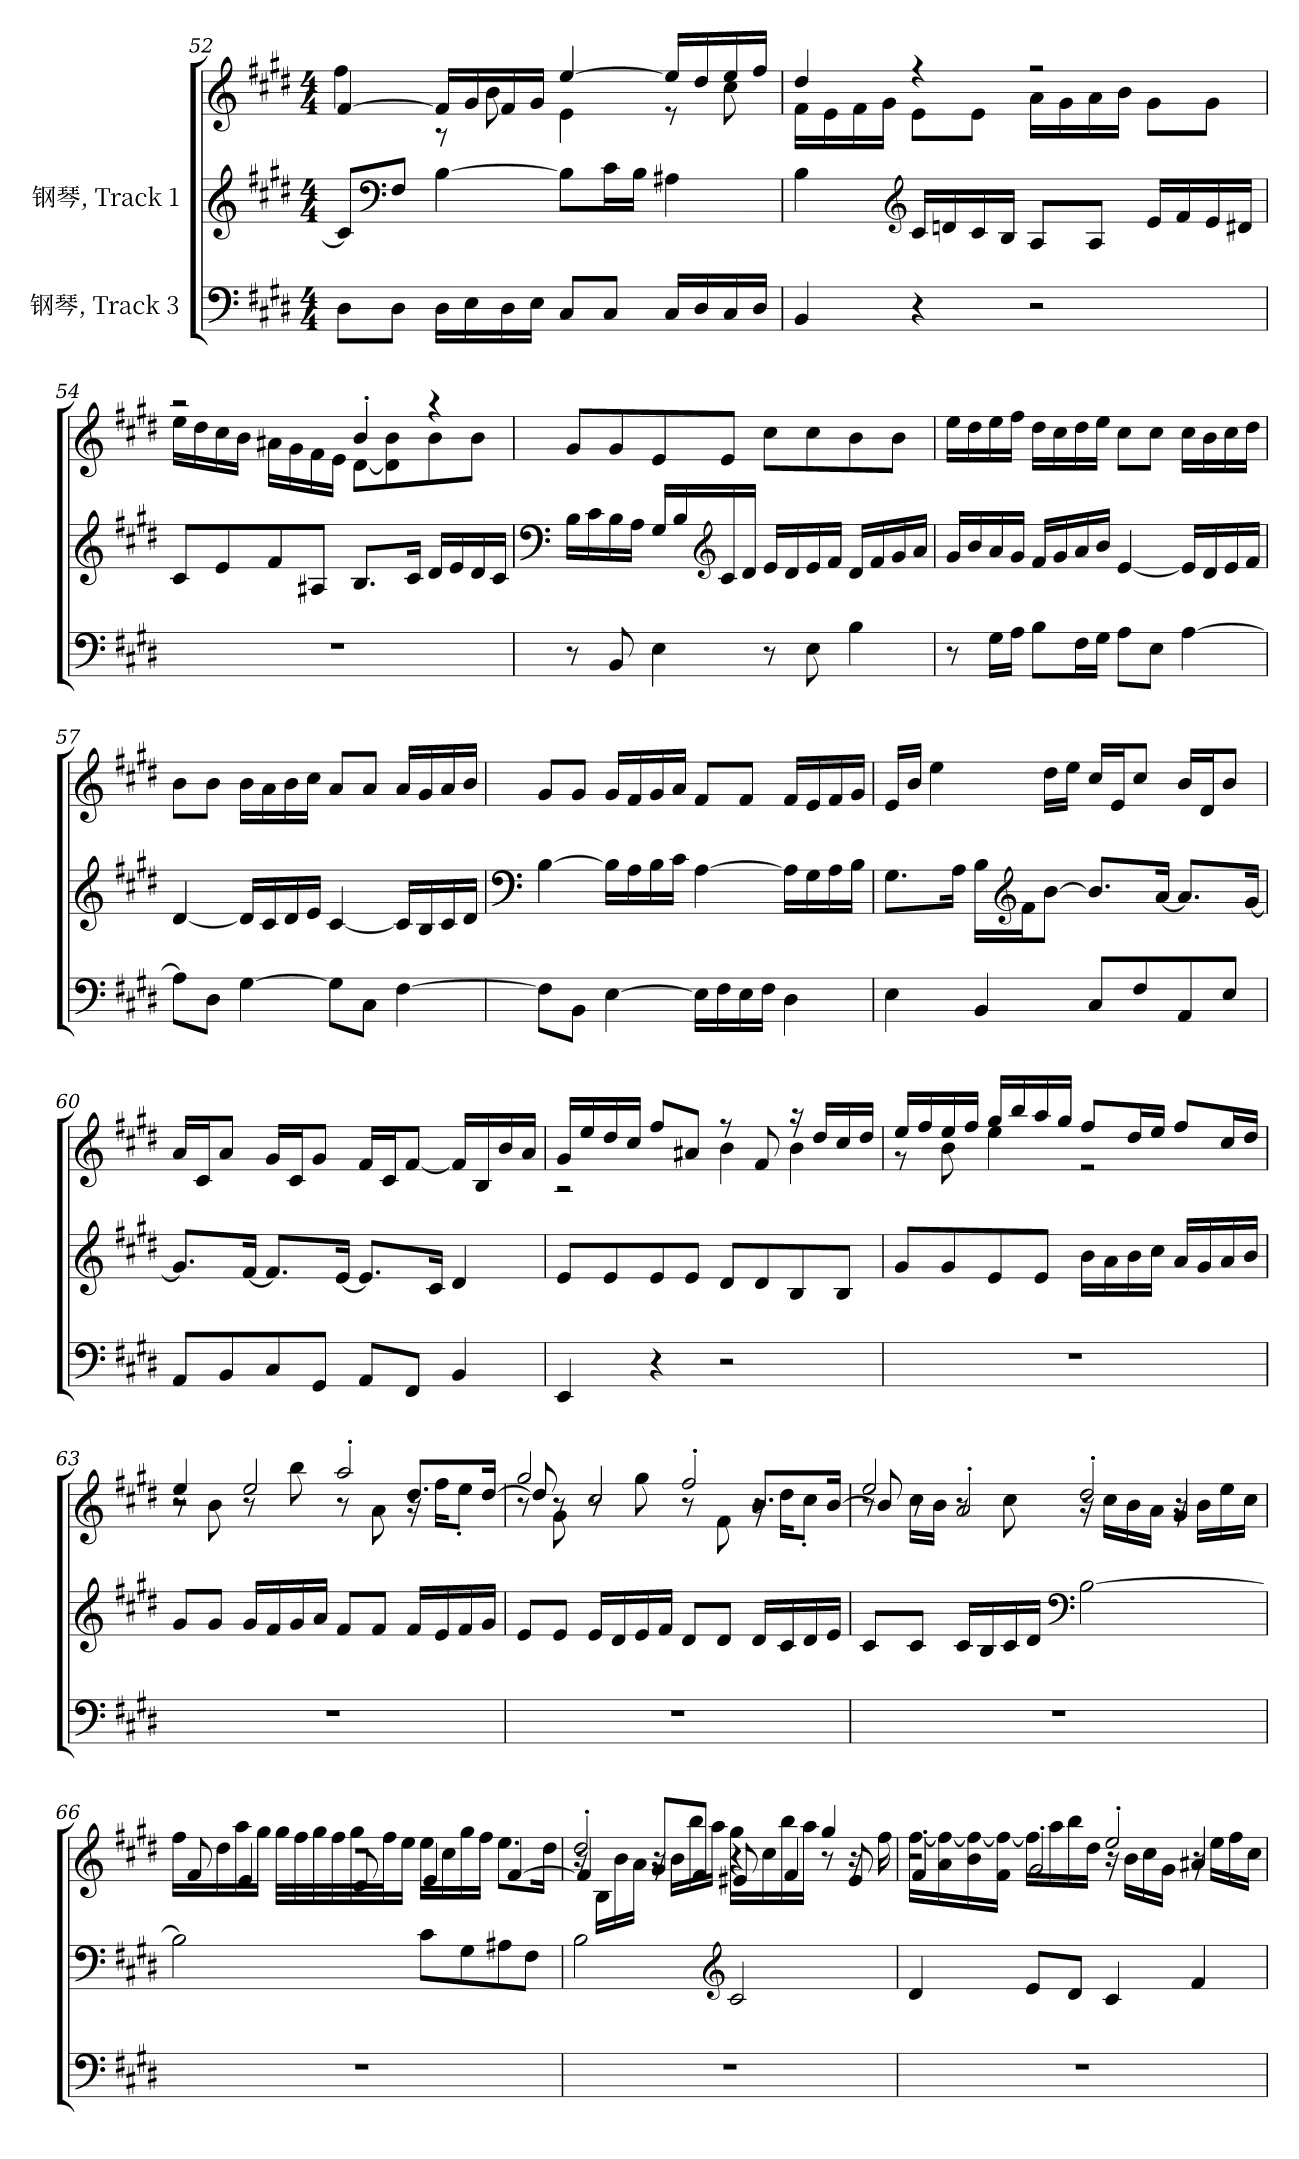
**kern	**kern	**kern
*part2	*part1	*part1
*staff3	*staff2	*staff1
*I"钢琴, Track 3	*I"钢琴, Track 1	*
*clefF4	*clefG2	*clefG2
*k[f#c#g#d#]	*k[f#c#g#d#]	*k[f#c#g#d#]
*M4/4	*M4/4	*M4/4
=52	=52	=52
*	*	*^
8D#\L	8c#/L]	[4f#/	4ff#\
*	*clefF4	*	*
8D#\J	8F#/J	.	.
16D#\LL	[4B\	16f#/LL]	8r
16E\	.	16g#/	.
16D#\	.	16f#/	8b\
16E\JJ	.	16g#/JJ	.
8C#/L	8B\L]	[4ee/	4e\
8C#/J	16c#\L	.	.
.	16B\JJ	.	.
16C#/LL	4A#X\	16ee/LL]	8r
16D#/	.	16dd#/	.
16C#/	.	16ee/	8cc#\
16D#/JJ	.	16ff#/JJ	.
!!LO:LB:g=z	!!
=53	=53	=53	=53
4BB/	4B\	4dd#/	16f#\LL
.	.	.	16e\
.	.	.	16f#\
.	.	.	16g#\JJ
*	*clefG2	*	*
4r	16c#/LL	4r	8e\L
.	16dn/	.	.
.	16c#/	.	8e\J
.	16B/JJ	.	.
2r	8A/L	2r	16a\LL
.	.	.	16g#\
.	8A/J	.	16a\
.	.	.	16b\JJ
.	16e/LL	.	8g#\L
.	16f#/	.	.
.	16e/	.	8g#\J
.	16d#X/JJ	.	.
=54	=54	=54	=54
1r	8c#/L	2r	16ee\LL
.	.	.	16dd#\
.	8e/	.	16cc#\
.	.	.	16b\JJ
.	8f#/	.	16a#X\LL
.	.	.	16g#\
.	8A#X/J	.	16f#\
.	.	.	16e\JJ
.	8.B/L	4b'/	[8d#\L
.	.	.	8d#\] 8b\
.	16c#/Jk	.	.
.	16d#/LL	4r	8b\
.	16e/	.	.
.	16d#/	.	8b\J
.	16c#/JJ	.	.
*	*	*v	*v
!!LO:PB:g=z
=55	=55	=55
*	*clefF4	*
8r	16B\LL	8g#/L
.	16c#\	.
8BB/	16B\	8g#/
.	16A\JJ	.
4E\	16G#/LL	8e/
.	16B/	.
*	*clefG2	*
.	16c#/	8e/J
.	16d#/JJ	.
8r	16e/LL	8cc#\L
.	16d#/	.
8E\	16e/	8cc#\
.	16f#/JJ	.
4B\	16d#/LL	8b\
.	16f#/	.
.	16g#/	8b\J
.	16a/JJ	.
=56	=56	=56
8r	16g#/LL	16ee\LL
.	16b/	16dd#\
16G#\LL	16a/	16ee\
16A\JJ	16g#/JJ	16ff#\JJ
8B\L	16f#/LL	16dd#\LL
.	16g#/	16cc#\
16F#\L	16a/	16dd#\
16G#\JJ	16b/JJ	16ee\JJ
8A\L	[4e/	8cc#\L
8E\J	.	8cc#\J
[4A\	16e/LL]	16cc#\LL
.	16d#/	16b\
.	16e/	16cc#\
.	16f#/JJ	16dd#\JJ
!!LO:LB:g=z
=57	=57	=57
8A\L]	[4d#/	8b\L
8D#\J	.	8b\J
[4G#\	16d#/LL]	16b\LL
.	16c#/	16a\
.	16d#/	16b\
.	16e/JJ	16cc#\JJ
8G#\L]	[4c#/	8a/L
8C#\J	.	8a/J
[4F#\	16c#/LL]	16a/LL
.	16B/	16g#/
.	16c#/	16a/
.	16d#/JJ	16b/JJ
=58	=58	=58
*	*clefF4	*
8F#\L]	[4B\	8g#/L
8BB\J	.	8g#/J
[4E\	16B\LL]	16g#/LL
.	16A\	16f#/
.	16B\	16g#/
.	16c#\JJ	16a/JJ
16E\LL]	[4A\	8f#/L
16F#\	.	.
16E\	.	8f#/J
16F#\JJ	.	.
4D#\	16A\LL]	16f#/LL
.	16G#\	16e/
.	16A\	16f#/
.	16B\JJ	16g#/JJ
!!LO:LB:g=z
=59	=59	=59
4E\	8.G#\L	16e/LL
.	.	16b/JJ
.	.	4ee\
.	16A\Jk	.
4BB/	16B\LL	.
*	*clefG2	*
.	16f#\J	.
.	[8b\J	16dd#\LL
.	.	16ee\JJ
8C#/L	8.b/L]	16cc#/LL
.	.	16e/J
8F#/	.	8cc#/J
.	[16a/Jk	.
8AA/	8.a/L]	16b/LL
.	.	16d#/J
8E/J	.	8b/J
.	[16g#/Jk	.
=60	=60	=60
8AA/L	8.g#/L]	16a/LL
.	.	16c#/J
8BB/	.	8a/J
.	[16f#/Jk	.
8C#/	8.f#/L]	16g#/LL
.	.	16c#/J
8GG#/J	.	8g#/J
.	[16e/Jk	.
8AA/L	8.e/L]	16f#/LL
.	.	16c#/J
8FF#/J	.	[8f#/J
.	16c#/Jk	.
4BB/	4d#/	16f#/LL]
.	.	16B/
.	.	16b/
.	.	16a/JJ
=61	=61	=61
*	*	*^
4EE/	8e/L	16g#/LL	2r
.	.	16ee/	.
.	8e/	16dd#/	.
.	.	16cc#/JJ	.
4r	8e/	8ff#/L	.
.	8e/J	8a#X/J	.
2r	8d#/L	8r	4b\
.	8d#/	8f#/	.
.	8B/	16r	4b\
.	.	16dd#/LL	.
.	8B/J	16cc#/	.
.	.	16dd#/JJ	.
!!LO:LB:g=z	!!
=62	=62	=62	=62
1r	8g#/L	16ee/LL	8r
.	.	16ff#/	.
.	8g#/	16ee/	8b\
.	.	16ff#/JJ	.
.	8e/	16gg#/LL	4ee\
.	.	16bb/	.
.	8e/J	16aa/	.
.	.	16gg#/JJ	.
.	16b\LL	8ff#/L	2r
.	16a\	.	.
.	16b\	16dd#/L	.
.	16cc#\JJ	16ee/JJ	.
.	16a/LL	8ff#/L	.
.	16g#/	.	.
.	16a/	16cc#/L	.
.	16b/JJ	16dd#/JJ	.
=63	=63	=63	=63
*	*	*	*^
1r	8g#/L	2r	8r	4ee/
.	8g#/J	.	8b\	.
.	16g#/LL	.	8r	2ee/
.	16f#/	.	.	.
.	16g#/	.	8bb\	.
.	16a/JJ	.	.	.
.	8f#/L	2aa'/	8r	.
.	8f#/J	.	8a\	.
.	16f#/LL	.	16r	8.dd#/L
.	16e/	.	16ff#\KL	.
.	16f#/	.	8ee'\J	.
.	16g#/JJ	.	.	[16dd#/Jk
=64	=64	=64	=64	=64
1r	8e/L	2gg#/	8r	8dd#/]
.	8e/J	.	8g#\	8r
.	16e/LL	.	8r	2cc#/
.	16d#/	.	.	.
.	16e/	.	8gg#\	.
.	16f#/JJ	.	.	.
.	8d#/L	2ff#'/	8r	.
.	8d#/J	.	8f#\	.
.	16d#/LL	.	16r	8.b/L
.	16c#/	.	16dd#\KL	.
.	16d#/	.	8cc#'\J	.
.	16e/JJ	.	.	[16b/Jk
!!LO:PB:g=z	!!	!!
=65	=65	=65	=65	=65
1r	8c#/L	2ee/	8r	8b/]
.	8c#/J	.	16cc#\LL	8r
.	.	.	16b\JJ	.
.	16c#/LL	.	8r	2a'/
.	16B/	.	.	.
.	16c#/	.	8cc#\	.
.	16d#/JJ	.	.	.
*	*clefF4	*	*	*
.	[2B\	2dd#'/	16r	.
.	.	.	16cc#\LL	.
.	.	.	16b\	.
.	.	.	16a\JJ	.
.	.	.	16r	4g#/
.	.	.	16b\LL	.
.	.	.	16ee\	.
.	.	.	16cc#\JJ	.
=66	=66	=66	=66	=66
1r	2B\]	1r	16ff#\LL	8f#/
.	.	.	16dd#\	.
.	.	.	16aa\	4e/
.	.	.	16gg#\JJ	.
.	.	.	32gg#\LLL	.
.	.	.	32ff#\	.
.	.	.	32gg#\	.
.	.	.	32ff#\	.
.	.	.	32gg#\	8d#/
.	.	.	32ff#\J	.
.	.	.	16ee\JJ	.
.	8c#\L	.	16ee\LL	4e/
.	.	.	16cc#\	.
.	8G#\	.	16gg#\	.
.	.	.	16ff#\JJ	.
.	8A#X\	.	8.ee\L	[4f#/
.	8F#\J	.	.	.
.	.	.	16dd#\Jk	.
!!LO:LB:g=z	!!	!!
=67	=67	=67	=67	=67
1r	2B\	2dd#'/	16r	4f#/]
.	.	.	16B\LL	.
.	.	.	16b\	.
.	.	.	16a\JJ	.
.	.	.	16r	8g#/L
.	.	.	16b\LL	.
.	.	.	16bb\	8f#/J
.	.	.	16aa\JJ	.
*	*clefG2	*	*	*
.	2c#/	4r	16gg#\LL	8e#X/
.	.	.	16cc#\	.
.	.	.	16bb\	4f#/
.	.	.	16aa\JJ	.
.	.	4gg#/	8r	.
.	.	.	16r	8e#/
.	.	.	16ff#\	.
=68	=68	=68	=68	=68
1r	4d#/	2r	[16ff#\LL	4f#'/
.	.	.	16a\ 16ff#\_	.
.	.	.	16b\ 16ff#\_	.
.	.	.	16f#\ 16ff#\_JJ	.
.	8e/L	.	16ff#\LL]	2g#'/
.	.	.	16aa\	.
.	8d#/J	.	16bb\	.
.	.	.	16dd#\JJ	.
.	4c#/	2ee'/	16r	.
.	.	.	16b\LL	.
.	.	.	16cc#\	.
.	.	.	16g#\JJ	.
.	4f#/	.	16r	4a#X/
.	.	.	16ee\LL	.
.	.	.	16ff#\	.
.	.	.	16cc#\JJ	.
*	*	*v	*v	*v
=	=	=
*-	*-	*-
